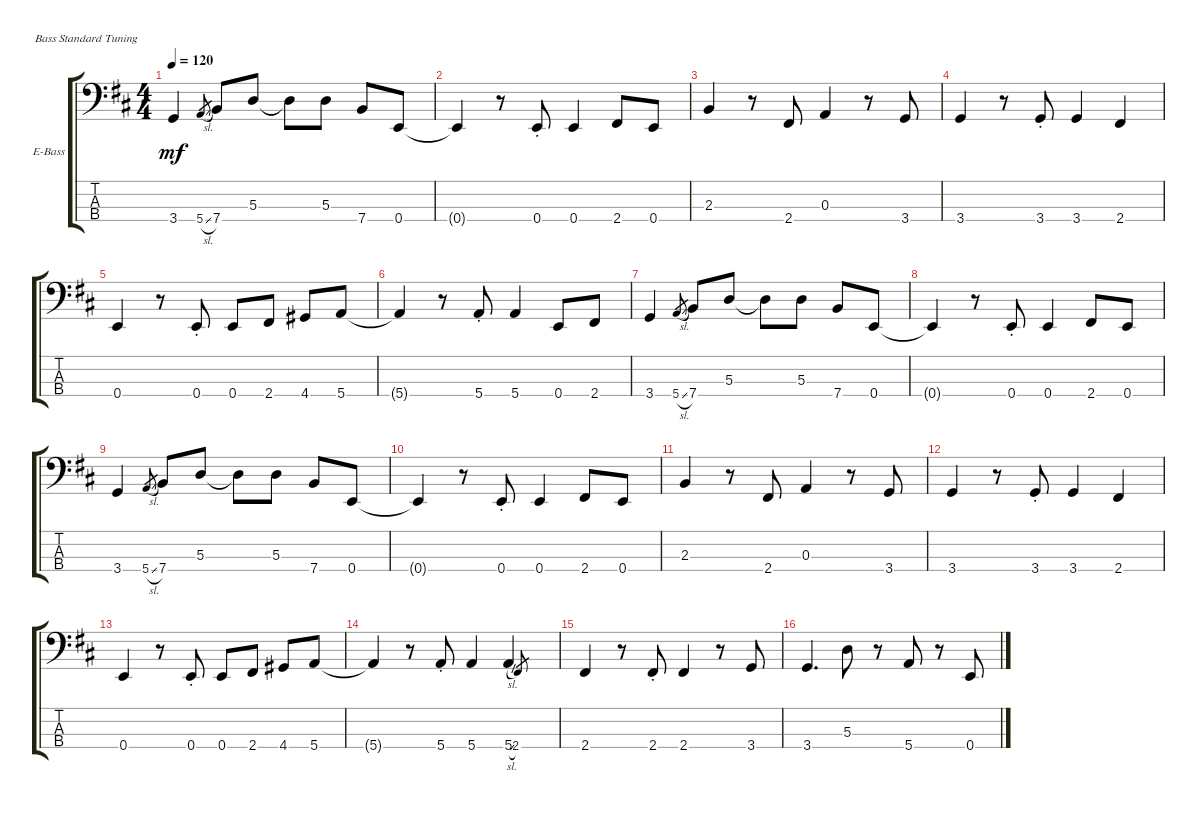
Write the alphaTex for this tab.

\defaultSystemsLayout 4
\bracketExtendMode groupsimilarinstruments
\firstSystemTrackNameOrientation horizontal
\otherSystemsTrackNameOrientation horizontal
\track ("Electric Bass" "E-Bass") {instrument electricbassfinger}
\staff {score tabs}
\tuning (G2 D2 A1 E1)
\ts (4 4)
\tempo 120
\clef f4
\ks d
3.4.4{dy mf} 5.4{sl}.8{gr} 7.4.8 5.3.8 5.3{t}.8 5.3.8 7.4.8 0.4.8 |
0.4{t}.4 r.8 0.4{st}.8 0.4.4 2.4.8 0.4.8 |
2.3.4 r.8 2.4.8 0.3.4 r.8 3.4.8 |
3.4.4 r.8 3.4{st}.8 3.4.4 2.4.4 |
0.4.4 r.8 0.4{st}.8 0.4.8 2.4.8 4.4.8 5.4.8 |
5.4{t}.4 r.8 5.4{st}.8 5.4.4 0.4.8 2.4.8 |
3.4.4 5.4{sl}.8{gr} 7.4.8 5.3.8 5.3{t}.8 5.3.8 7.4.8 0.4.8 |
0.4{t}.4 r.8 0.4{st}.8 0.4.4 2.4.8 0.4.8 |
3.4.4 5.4{sl}.8{gr} 7.4.8 5.3.8 5.3{t}.8 5.3.8 7.4.8 0.4.8 |
0.4{t}.4 r.8 0.4{st}.8 0.4.4 2.4.8 0.4.8 |
2.3.4 r.8 2.4.8 0.3.4 r.8 3.4.8 |
3.4.4 r.8 3.4{st}.8 3.4.4 2.4.4 |
0.4.4 r.8 0.4{st}.8 0.4.8 2.4.8 4.4.8 5.4.8 |
5.4{t}.4 r.8 5.4{st}.8 5.4.4 5.4{sl}.4 2.4.8{gr} |
2.4.4 r.8 2.4{st}.8 2.4.4 r.8 3.4.8 |
3.4.4{d} 5.3.8 r.8 5.4.8 r.8 0.4.8
